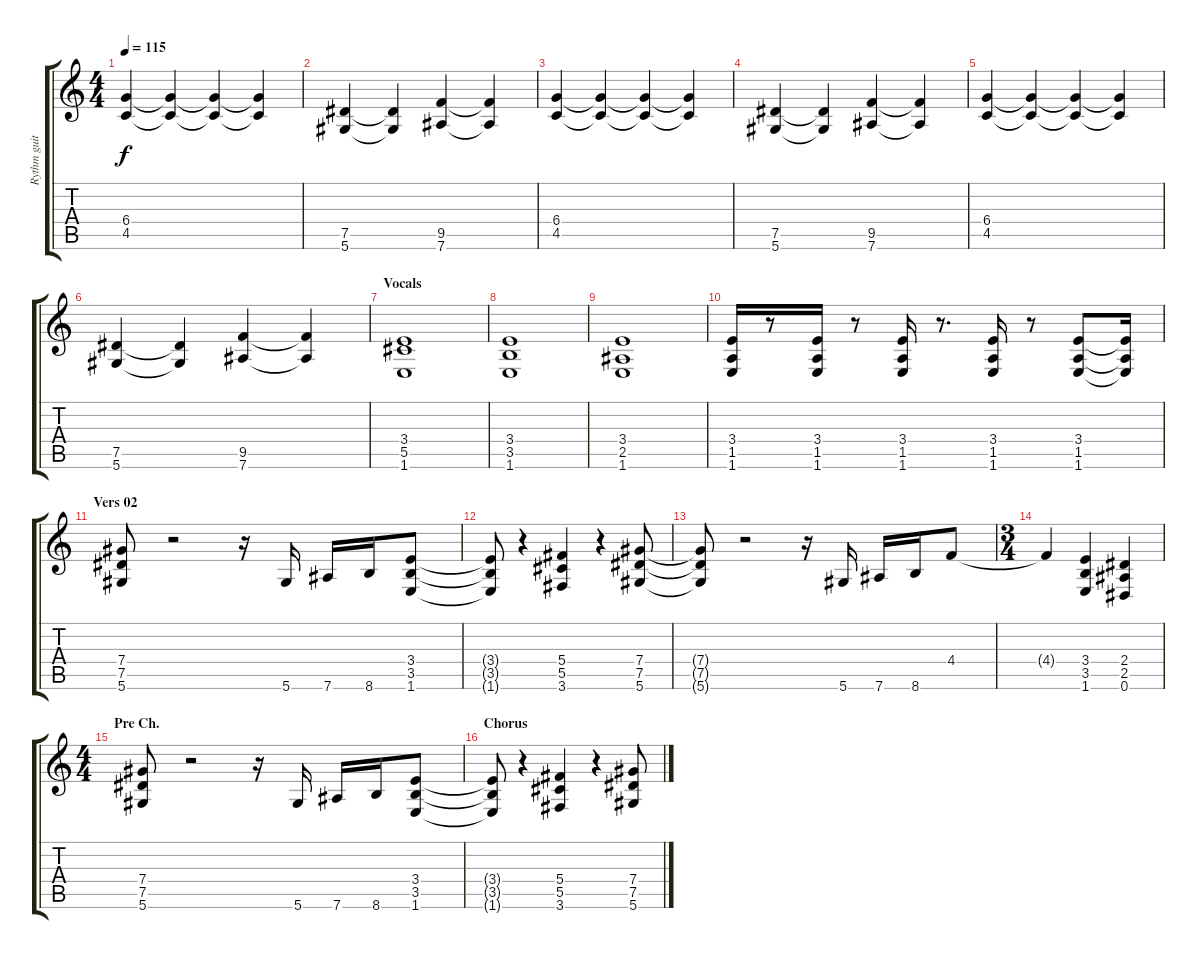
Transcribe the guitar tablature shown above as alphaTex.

\track ("Rythm guitar" "Rythm guit") {instrument overdrivenguitar}
\staff {score tabs}
\tuning (Eb4 Bb3 Gb3 Db3 Ab2 Eb2) {hide}
\ts (4 4)
\tempo 115
\clef g2
\ks c
(6.4 4.5).4{dy f} (6.4{t} 4.5{t}).4 (6.4{t} 4.5{t}).4 (6.4{t} 4.5{t}).4 |
(7.5 5.6).4 (7.5{t} 5.6{t}).4 (9.5 7.6).4 (9.5{t} 7.6{t}).4 |
(6.4 4.5).4 (6.4{t} 4.5{t}).4 (6.4{t} 4.5{t}).4 (6.4{t} 4.5{t}).4 |
(7.5 5.6).4 (7.5{t} 5.6{t}).4 (9.5 7.6).4 (9.5{t} 7.6{t}).4 |
(6.4 4.5).4 (6.4{t} 4.5{t}).4 (6.4{t} 4.5{t}).4 (6.4{t} 4.5{t}).4 |
(7.5 5.6).4 (7.5{t} 5.6{t}).4 (9.5 7.6).4 (9.5{t} 7.6{t}).4 |
\section ("" "Vocals")
(3.4 5.5 1.6).1 |
(3.4 3.5 1.6).1 |
(3.4 2.5 1.6).1 |
(3.4 1.5 1.6).16 r.8 (3.4 1.5 1.6).16 r.8 (3.4 1.5 1.6).16 r.8{d} (3.4 1.5 1.6).16 r.8 (3.4 1.5 1.6).8 (3.4{t} 1.5{t} 1.6{t}).16 |
\section ("" "Vers 02")
(7.4 7.5 5.6).8 r.2 r.16 5.6.16 7.6.16 8.6.16 (3.4 3.5 1.6).8 |
(3.4{t} 3.5{t} 1.6{t}).8 r.4 (5.4 5.5 3.6).4 r.4 (7.4 7.5 5.6).8 |
(7.4{t} 7.5{t} 5.6{t}).8 r.2 r.16 5.6.16 7.6.16 8.6.16 4.4.8 |
\ts (3 4)
4.4{t}.4 (3.4 3.5 1.6).4 (2.4 2.5 0.6).4 |
\ts (4 4)
\section ("" "Pre Ch.")
(7.4 7.5 5.6).8 r.2 r.16 5.6.16 7.6.16 8.6.16 (3.4 3.5 1.6).8 |
\section ("" "Chorus")
(3.4{t} 3.5{t} 1.6{t}).8 r.4 (5.4 5.5 3.6).4 r.4 (7.4 7.5 5.6).8
